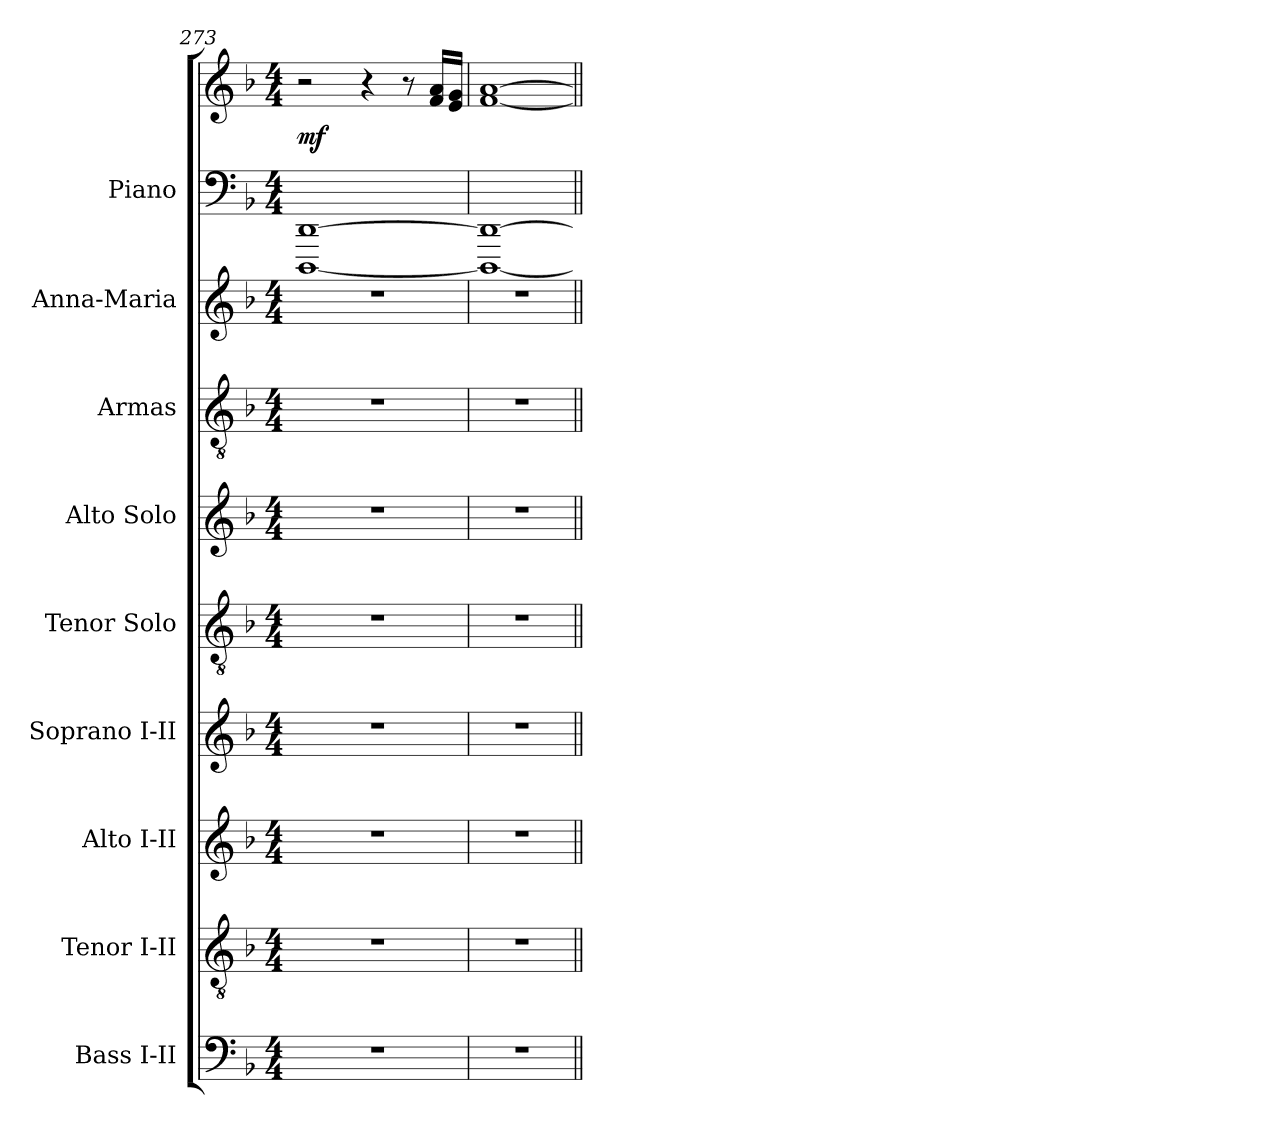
**kern	**kern	**kern	**kern	**kern	**kern	**kern	**kern	**kern	**kern	**dynam
*part9	*part8	*part7	*part6	*part5	*part4	*part3	*part2	*part1	*part1	*part1
*staff10	*staff9	*staff8	*staff7	*staff6	*staff5	*staff4	*staff3	*staff2	*staff1	*staff1/2
*I"Bass I-II	*I"Tenor I-II	*I"Alto I-II	*I"Soprano I-II	*I"Tenor Solo	*I"Alto Solo	*I"Armas	*I"Anna-Maria	*I"Piano	*	*
*I'B.	*I'T.	*I'A.	*I'S.	*I'T. Solo	*I'A. Solo	*I'Armas	*I'A-M	*I'Pno.	*	*
*clefF4	*clefGv2	*clefG2	*clefG2	*clefGv2	*clefG2	*clefGv2	*clefG2	*clefF4	*clefG2	*
*	*ITrd7c12	*	*	*ITrd7c12	*	*ITrd7c12	*	*	*	*
*k[b-]	*k[b-]	*k[b-]	*k[b-]	*k[b-]	*k[b-]	*k[b-]	*k[b-]	*k[b-]	*k[b-]	*
*F:	*F:	*F:	*F:	*F:	*F:	*F:	*F:	*F:	*F:	*
*M4/4	*M4/4	*M4/4	*M4/4	*M4/4	*M4/4	*M4/4	*M4/4	*M4/4	*M4/4	*
=273	=273	=273	=273	=273	=273	=273	=273	=273	=273	=273
1r	1r	1r	1r	1r	1r	1r	1r	[<1DDDi [>1DDi	2r	mf
.	.	.	.	.	.	.	.	.	4r	.
.	.	.	.	.	.	.	.	.	8r	.
.	.	.	.	.	.	.	.	.	16fi/ 16aiLL	.
.	.	.	.	.	.	.	.	.	16ei/ 16giJJ	.
=274	=274	=274	=274	=274	=274	=274	=274	=274	=274	=274
1r	1r	1r	1r	1r	1r	1r	1r	1DDDi_< 1DDi_>	[<1fi [>1ai	.
=||	=||	=||	=||	=||	=||	=||	=||	=||	=||	=||
*-	*-	*-	*-	*-	*-	*-	*-	*-	*-	*-
